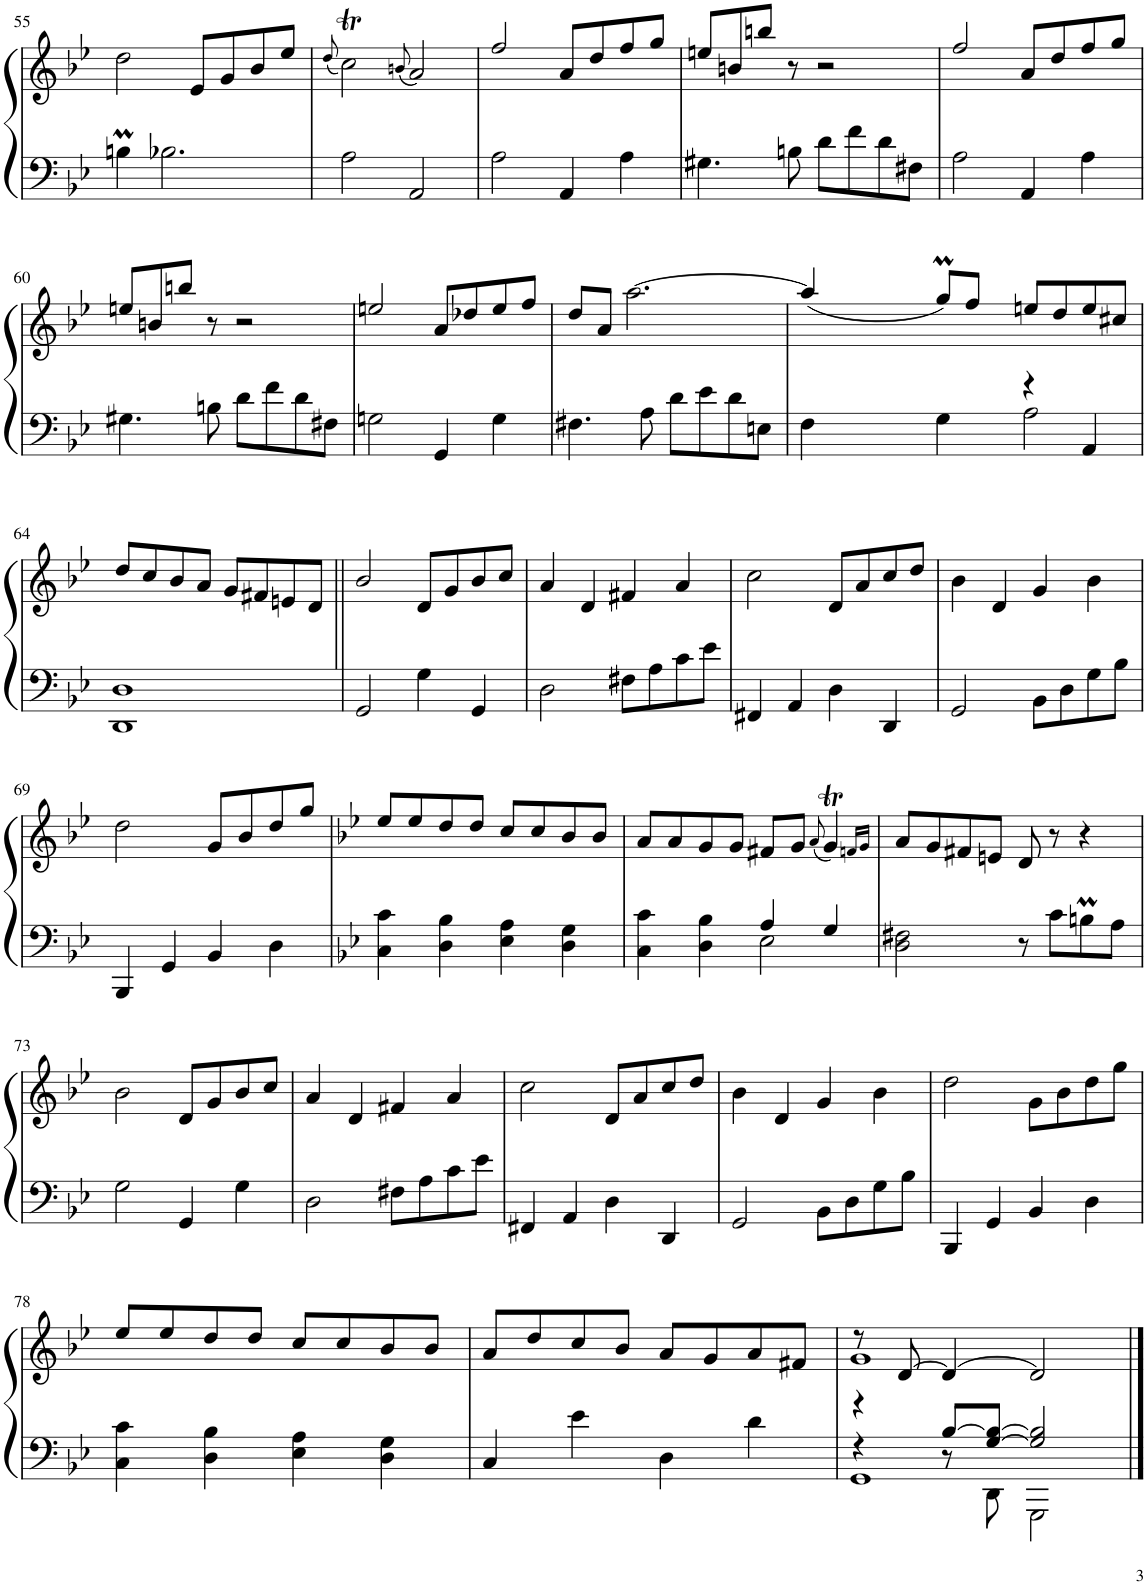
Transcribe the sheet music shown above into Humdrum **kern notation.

**kern	**kern
*part2	*part1
*staff2	*staff1
*I"Piano	*I"Piano
*I'Pno	*I'Pno
!!LO:PB:g=z
*clefF4	*clefG2
*k[b-e-]	*k[b-e-]
*M4/4	*
*met(c)	*
=55	=55
4Bnm\	2dd\
2.B-X\	.
.	8e-/L
.	8g/
.	8b-/
.	8ee-/J
=56	=56
.	(8qdd/
2A\	2ccT\)
.	(8qbn/
2AA/	2a/)
=57	=57
2A\	2ff/
4AA/	8a/L
.	8dd/
4A\	8ff/
.	8gg/J
=58	=58
4.G#X\	8een/L
.	8bn/
.	8bbn/J
8Bn\	8r
8d\L	2r
8f\	.
8d\	.
8F#X\J	.
=59	=59
2A\	2ff/
4AA/	8a/L
.	8dd/
4A\	8ff/
.	8gg/J
!!LO:LB:g=z
=60	=60
4.G#X\	8een/L
.	8bn/
.	8bbn/J
8Bn\	8r
8d\L	2r
8f\	.
8d\	.
8F#X\J	.
=61	=61
2Gn\	2een/
4GG/	8a/L
.	8dd-X/
4G\	8ee/
.	8ff/J
=62	=62
4.F#X\	8dd/L
.	8a/J
.	[2.aa\
8A\	.
8d\L	.
8e-\	.
8d\	.
8En\J	.
=63	=63
*^	*
4F\	8ryy	(4aa/]
*v	*v	*
2.ryy	2.ryy
4ryy	4ryy
4G\	8ggM/L)
.	8ff/J
8ryy	8ryy
*^	*
4r	2A\	8een/L
.	.	8dd/
4AA/	.	8ee/
.	.	8cc#X/J
*v	*v	*
!!LO:LB:g=z
=64	=64
1DD 1D	8dd/L
.	4ryy
.	8cc/
.	8b-/
.	8a/J
.	8g/L
.	8f#X/
4ryy	8en/
.	8d/J
=65||	=65||
2GG/	2b-/
4G\	8d/L
.	8g/
4GG/	8b-/
.	8cc/J
=66	=66
2D\	4a/
.	4d/
8F#X\L	4f#X/
8A\	.
8c\	4a/
8e-\J	.
=67	=67
4FF#X/	2cc\
4AA/	.
4D\	8d/L
.	8a/
4DD/	8cc/
.	8dd/J
=68	=68
2GG/	4b-\
.	4d/
8BB-\L	4g/
8D\	.
8G\	4b-\
8B-\J	.
!!LO:LB:g=z
=69	=69
4BBB-/	2dd\
4GG/	.
4BB-/	8g/L
.	8b-/
4D\	8dd/
.	8gg/J
=70	=70
*k[b-e-]	*k[b-e-]
4C\ 4c\	8ee-/L
.	8ee-/
4D\ 4B-\	8dd/
.	8dd/J
4E-\ 4A\	8cc/L
.	8cc/
4D\ 4G\	8b-/
.	8b-/J
=71	=71
*^	*
4C\ 4c\	2ryy	8a/L
.	.	8a/
4D\ 4B-\	.	8g/
.	.	8g/J
4A/	2E-\	8f#X/L
.	.	8g/J
.	.	(8qa/
4G/	.	4gT/)
*v	*v	*
.	16qfn/LL
.	16qg/JJ
=72	=72
*k[b-e-]	*k[b-e-]
2D\ 2F#X\	8a/L
.	8g/
.	8f#X/
.	8en/J
8r	8d/
8c\L	8r
8Bnm\	4r
8A\J	.
!!LO:LB:g=z
=73	=73
2G\	2b-\
4GG/	8d/L
.	8g/
4G\	8b-/
.	8cc/J
=74	=74
2D\	4a/
.	4d/
8F#X\L	4f#X/
8A\	.
8c\	4a/
8e-\J	.
=75	=75
4FF#X/	2cc\
4AA/	.
4D\	8d/L
.	8a/
4DD/	8cc/
.	8dd/J
=76	=76
2GG/	4b-\
.	4d/
8BB-\L	4g/
8D\	.
8G\	4b-\
8B-\J	.
=77	=77
4BBB-/	2dd\
4GG/	.
4BB-/	8g\L
.	8b-\
4D\	8dd\
.	8gg\J
!!LO:LB:g=z
=78	=78
4C\ 4c\	8ee-/L
.	8ee-/
4D\ 4B-\	8dd/
.	8dd/J
4E-\ 4A\	8cc/L
.	8cc/
4D\ 4G\	8b-/
.	8b-/J
=79	=79
4C/	8a/L
.	8dd/
4e-\	8cc/
.	8b-/J
4D\	8a/L
.	8g/
4d\	8a/
.	8f#X/J
=80	=80
*^	*^
*	*^	*	*
4r	4r	1GG	8r	1g
.	.	.	[8d/	.
[8B-/L	8r	.	4d/_	.
[8G/ 8B-/_J	8DD\	.	.	.
2G/] 2B-/]	2GGG\	.	2d/]	.
*v	*v	*v	*	*
*	*v	*v
==	==
*-	*-
